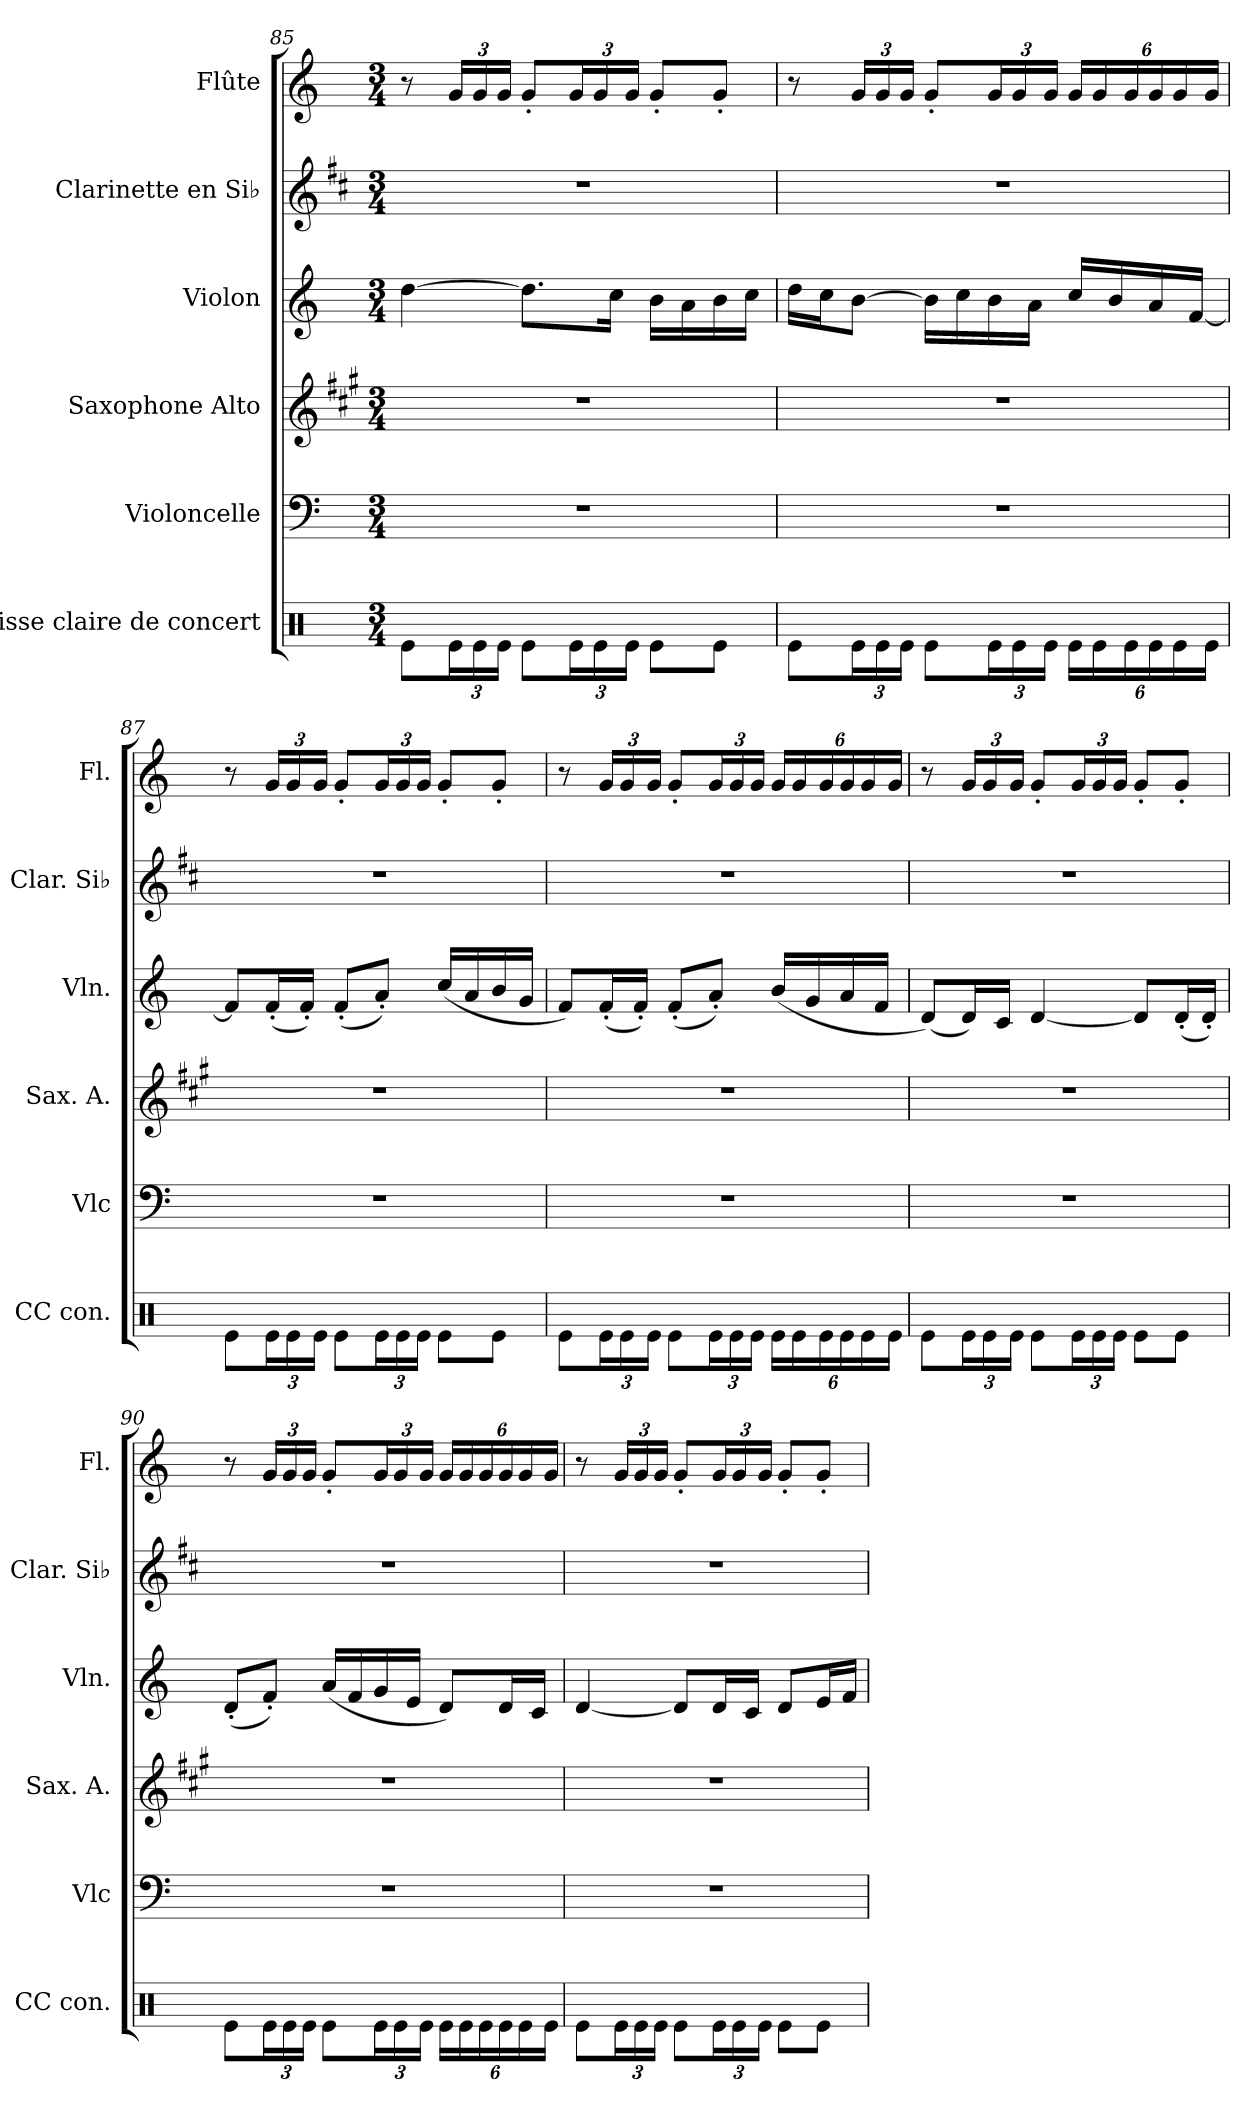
**kern	**kern	**kern	**kern	**kern	**kern
*part6	*part5	*part4	*part3	*part2	*part1
*staff6	*staff5	*staff4	*staff3	*staff2	*staff1
*I"Caisse claire de concert	*I"Violoncelle	*I"Saxophone Alto	*I"Violon	*I"Clarinette en Si♭	*I"Flûte
*I'CC con.	*I'Vlc	*I'Sax. A.	*I'Vln.	*I'Clar. Si♭	*I'Fl.
!!LO:PB:g=z
*clefX	*clefF4	*clefG2	*clefG2	*clefG2	*clefG2
*	*	*ITrd5c9	*	*ITrd1c2	*
*k[]	*k[]	*k[]	*k[]	*k[]	*k[]
*M3/4	*M3/4	*M3/4	*M3/4	*M3/4	*M3/4
=85	=85	=85	=85	=85	=85
8Re\L	2.r	2.r	[4dd\	2.r	8r
*Xbrackettup	*	*	*	*	*Xbrackettup
24Re\L	.	.	.	.	24g/LL
24Re\	.	.	.	.	24g/
24Re\JJ	.	.	.	.	24g/JJ
8Re\L	.	.	8.dd\L]	.	8g'/L
24Re\L	.	.	.	.	24g/L
24Re\	.	.	.	.	24g/
.	.	.	16cc\Jk	.	.
24Re\JJ	.	.	.	.	24g/JJ
8Re\L	.	.	16b\LL	.	8g'/L
.	.	.	16a\	.	.
8Re\J	.	.	16b\	.	8g'/J
.	.	.	16cc\JJ	.	.
=86	=86	=86	=86	=86	=86
8Re\L	2.r	2.r	16dd\LL	2.r	8r
.	.	.	16cc\J	.	.
24Re\L	.	.	[8b\J	.	24g/LL
24Re\	.	.	.	.	24g/
24Re\JJ	.	.	.	.	24g/JJ
8Re\L	.	.	16b\LL]	.	8g'/L
.	.	.	16cc\	.	.
24Re\L	.	.	16b\	.	24g/L
24Re\	.	.	.	.	24g/
.	.	.	16a\JJ	.	.
24Re\JJ	.	.	.	.	24g/JJ
24Re\LL	.	.	16cc/LL	.	24g/LL
24Re\	.	.	.	.	24g/
.	.	.	16b/	.	.
24Re\	.	.	.	.	24g/
24Re\	.	.	16a/	.	24g/
24Re\	.	.	.	.	24g/
.	.	.	[16f/JJ	.	.
24Re\JJ	.	.	.	.	24g/JJ
=87	=87	=87	=87	=87	=87
8Re\L	2.r	2.r	8f/L]	2.r	8r
24Re\L	.	.	(<16f'/L	.	24g/LL
24Re\	.	.	.	.	24g/
.	.	.	16f'/JJ)	.	.
24Re\JJ	.	.	.	.	24g/JJ
8Re\L	.	.	(<8f'/L	.	8g'/L
24Re\L	.	.	8a'/J)	.	24g/L
24Re\	.	.	.	.	24g/
24Re\JJ	.	.	.	.	24g/JJ
8Re\L	.	.	(<16cc/LL	.	8g'/L
.	.	.	16a/	.	.
8Re\J	.	.	16b/	.	8g'/J
.	.	.	16g/JJ	.	.
!!LO:LB:g=z
=88	=88	=88	=88	=88	=88
8Re\L	2.r	2.r	8f/L)	2.r	8r
24Re\L	.	.	(<16f'/L	.	24g/LL
24Re\	.	.	.	.	24g/
.	.	.	16f'/JJ)	.	.
24Re\JJ	.	.	.	.	24g/JJ
8Re\L	.	.	(<8f'/L	.	8g'/L
24Re\L	.	.	8a'/J)	.	24g/L
24Re\	.	.	.	.	24g/
24Re\JJ	.	.	.	.	24g/JJ
24Re\LL	.	.	(<16b/LL	.	24g/LL
24Re\	.	.	.	.	24g/
.	.	.	16g/	.	.
24Re\	.	.	.	.	24g/
24Re\	.	.	16a/	.	24g/
24Re\	.	.	.	.	24g/
.	.	.	16f/JJ	.	.
24Re\JJ	.	.	.	.	24g/JJ
=89	=89	=89	=89	=89	=89
8Re\L	2.r	2.r	(<8d/L)	2.r	8r
24Re\L	.	.	16d/L)	.	24g/LL
24Re\	.	.	.	.	24g/
.	.	.	16c/JJ	.	.
24Re\JJ	.	.	.	.	24g/JJ
8Re\L	.	.	[4d/	.	8g'/L
24Re\L	.	.	.	.	24g/L
24Re\	.	.	.	.	24g/
24Re\JJ	.	.	.	.	24g/JJ
8Re\L	.	.	8d/L]	.	8g'/L
8Re\J	.	.	(<16d'/L	.	8g'/J
.	.	.	16d'/JJ)	.	.
=90	=90	=90	=90	=90	=90
8Re\L	2.r	2.r	(<8d'/L	2.r	8r
24Re\L	.	.	8f'/J)	.	24g/LL
24Re\	.	.	.	.	24g/
24Re\JJ	.	.	.	.	24g/JJ
8Re\L	.	.	(<16a/LL	.	8g'/L
.	.	.	16f/	.	.
24Re\L	.	.	16g/	.	24g/L
24Re\	.	.	.	.	24g/
.	.	.	16e/JJ	.	.
24Re\JJ	.	.	.	.	24g/JJ
24Re\LL	.	.	8d/L)	.	24g/LL
24Re\	.	.	.	.	24g/
24Re\	.	.	.	.	24g/
24Re\	.	.	16d/L	.	24g/
24Re\	.	.	.	.	24g/
.	.	.	16c/JJ	.	.
24Re\JJ	.	.	.	.	24g/JJ
!!LO:PB:g=z
=91	=91	=91	=91	=91	=91
8Re\L	2.r	2.r	[4d/	2.r	8r
24Re\L	.	.	.	.	24g/LL
24Re\	.	.	.	.	24g/
24Re\JJ	.	.	.	.	24g/JJ
8Re\L	.	.	8d/L]	.	8g'/L
24Re\L	.	.	16d/L	.	24g/L
24Re\	.	.	.	.	24g/
.	.	.	16c/JJ	.	.
24Re\JJ	.	.	.	.	24g/JJ
8Re\L	.	.	8d/L	.	8g'/L
8Re\J	.	.	16e/L	.	8g'/J
.	.	.	16f/JJ	.	.
=	=	=	=	=	=
*-	*-	*-	*-	*-	*-
